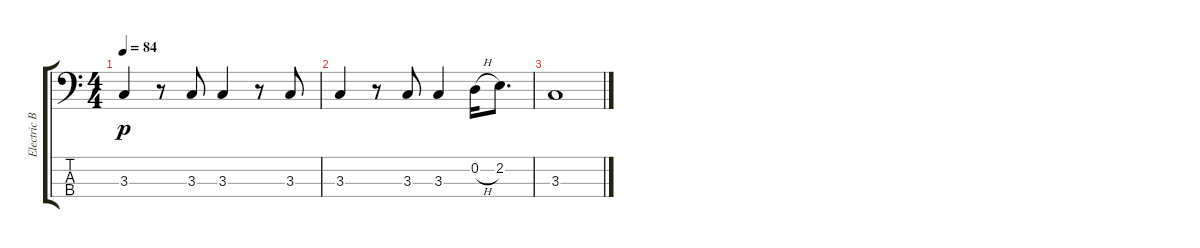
\track ("Electric Bass" "Electric B") {instrument electricbassfinger}
\staff {score tabs}
\tuning (G2 D2 A1 E1) {hide}
\ts (4 4)
\tempo 84
\clef f4
\ks c
3.3.4{dy p} r.8 3.3.8 3.3.4 r.8 3.3.8 |
3.3.4 r.8 3.3.8 3.3.4 0.2{h}.16 2.2.8{d} |
3.3.1
